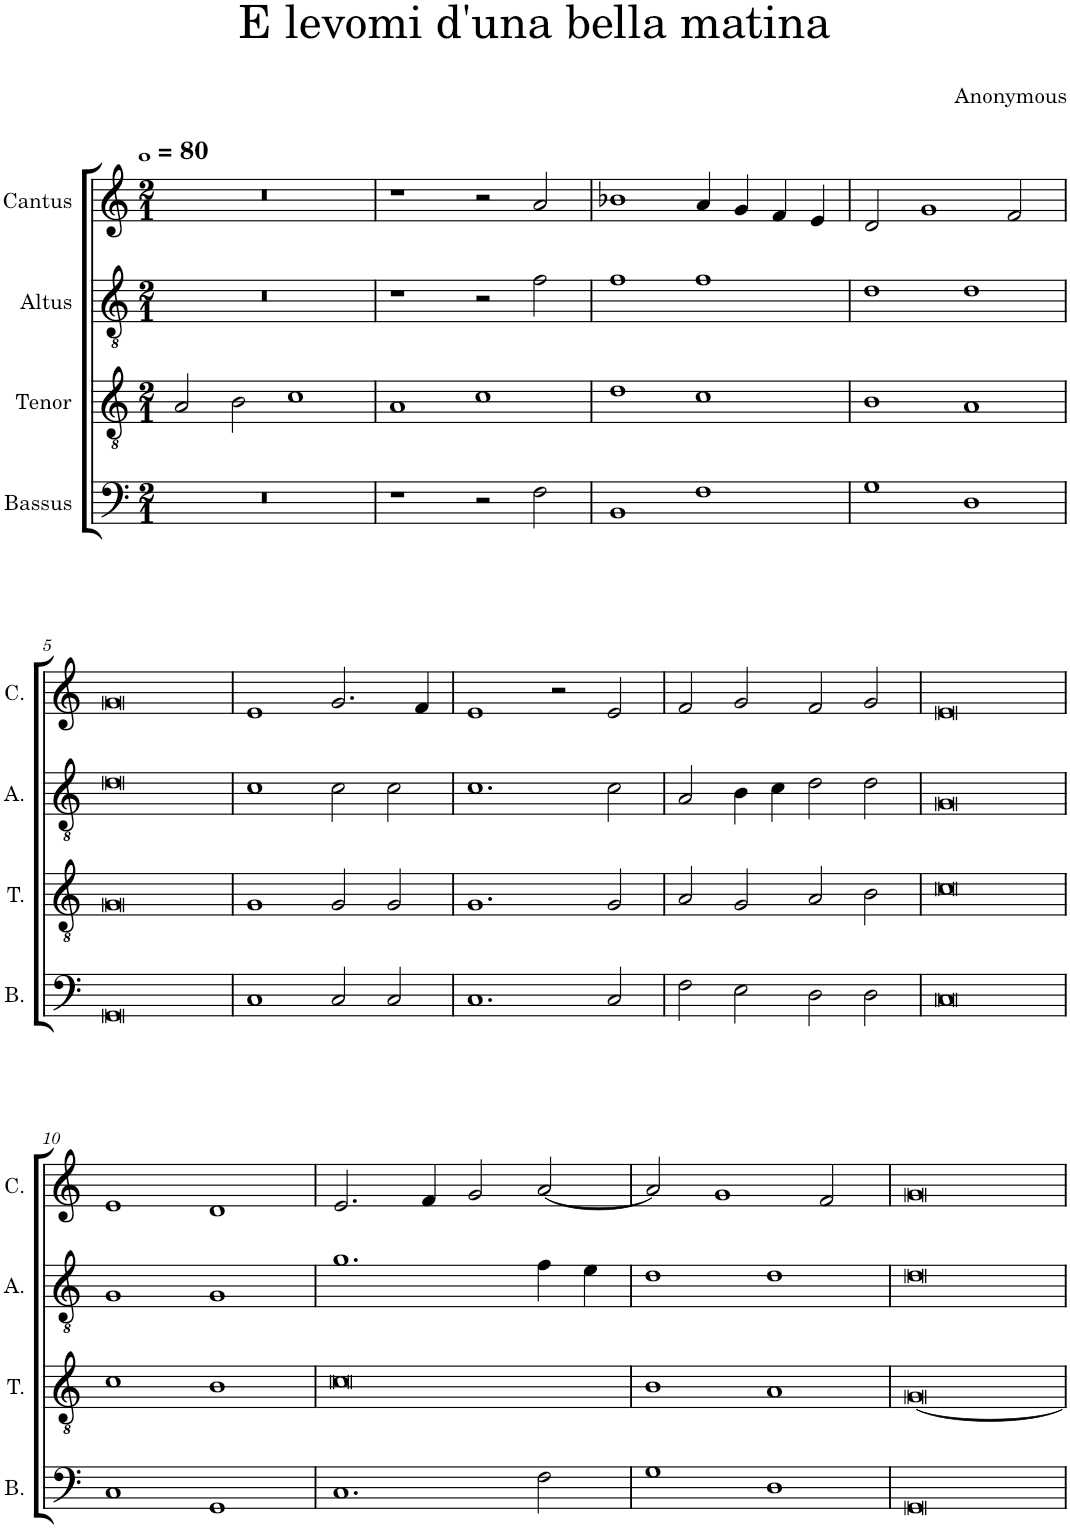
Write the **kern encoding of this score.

**kern	**kern	**kern	**kern
*part4	*part3	*part2	*part1
*staff4	*staff3	*staff2	*staff1
*I"Bassus	*I"Tenor	*I"Altus	*I"Cantus
*I'B.	*I'T.	*I'A.	*I'C.
*clefF4	*clefGv2	*clefGv2	*clefG2
*k[]	*k[]	*k[]	*k[]
*M2/1	*M2/1	*M2/1	*M2/1
*MM320	*MM320	*MM320	*MM320
=1	=1	=1	=1
0r	2A/	0r	0r
.	2B\	.	.
.	1c	.	.
=2	=2	=2	=2
1r	1A	1r	1r
2r	1c	2r	2r
2F\	.	2f\	2a/
=3	=3	=3	=3
1BB	1d	1f	1b-X
1F	1c	1f	4a/
.	.	.	4g/
.	.	.	4f/
.	.	.	4e/
=4	=4	=4	=4
1G	1B	1d	2d/
.	.	.	1g
1D	1A	1d	.
.	.	.	2f/
!!LO:LB:g=z
=5	=5	=5	=5
0GG	0G	0d	0g
=6	=6	=6	=6
1C	1G	1c	1e
2C/	2G/	2c\	2.g/
2C/	2G/	2c\	.
.	.	.	4f/
=7	=7	=7	=7
1.C	1.G	1.c	1e
.	.	.	2r
2C/	2G/	2c\	2e/
=8	=8	=8	=8
2F\	2A/	2A/	2f/
2E\	2G/	4B\	2g/
.	.	4c\	.
2D\	2A/	2d\	2f/
2D\	2B\	2d\	2g/
=9	=9	=9	=9
0C	0c	0G	0e
!!LO:LB:g=z
=10	=10	=10	=10
1C	1c	1G	1e
1GG	1B	1G	1d
=11	=11	=11	=11
1.C	0c	1.g	2.e/
.	.	.	4f/
.	.	.	2g/
2F\	.	4f\	[2a/
.	.	4e\	.
=12	=12	=12	=12
1G	1B	1d	2a/]
.	.	.	1g
1D	1A	1d	.
.	.	.	2f/
=13	=13	=13	=13
0GG	[0G	0d	0g
=	=	=	=
*-	*-	*-	*-
